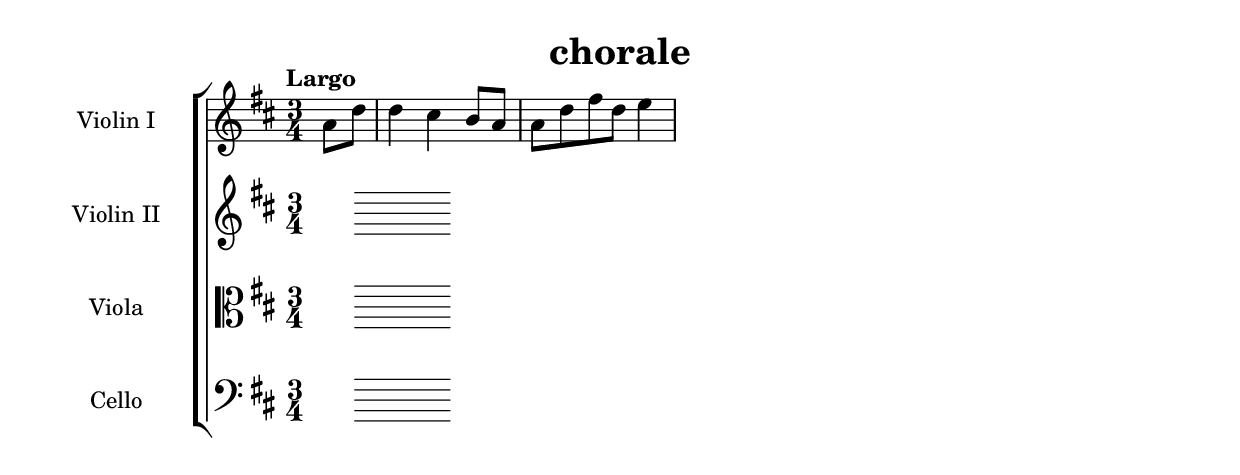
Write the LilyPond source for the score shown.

\version "2.24.4"

\header {
  title = "chorale"
}

\paper {
  % Add space for instrument names
  indent = 25\mm
} 

\layout {
  \context {
    \Voice
    \consists "Melody_engraver"
    \override Stem.neutral-direction = #'()
  }
}

global = {
  \key d \major
  \numericTimeSignature
  \time 3/4
  \tempo "Largo"
}

violinI = \relative c'' {
  \global
  % Music follows here.
  \partial 4 a8 d | d4 cis b8 a | a d fis d e4  
  
}

violinII = \relative c'' {
  \global
  % Music follows here.
  
}

viola = \relative c' {
  \global
  % Music follows here.
  
}

cello = \relative c {
  \global
  % Music follows here.
  
}

violinIPart = \new Staff \with {
  instrumentName = "Violin I"
  midiInstrument = "violin"
} \violinI

violinIIPart = \new Staff \with {
  instrumentName = "Violin II"
  midiInstrument = "violin"
} \violinII

violaPart = \new Staff \with {
  instrumentName = "Viola"
  midiInstrument = "viola"
} { \clef alto \viola }

celloPart = \new Staff \with {
  instrumentName = "Cello"
  midiInstrument = "cello"
} { \clef bass \cello }

\score {
  \new StaffGroup <<
    \violinIPart
    \violinIIPart
    \violaPart
    \celloPart
  >>
  \layout { }
  \midi {
    \tempo 4=100
  }
}
